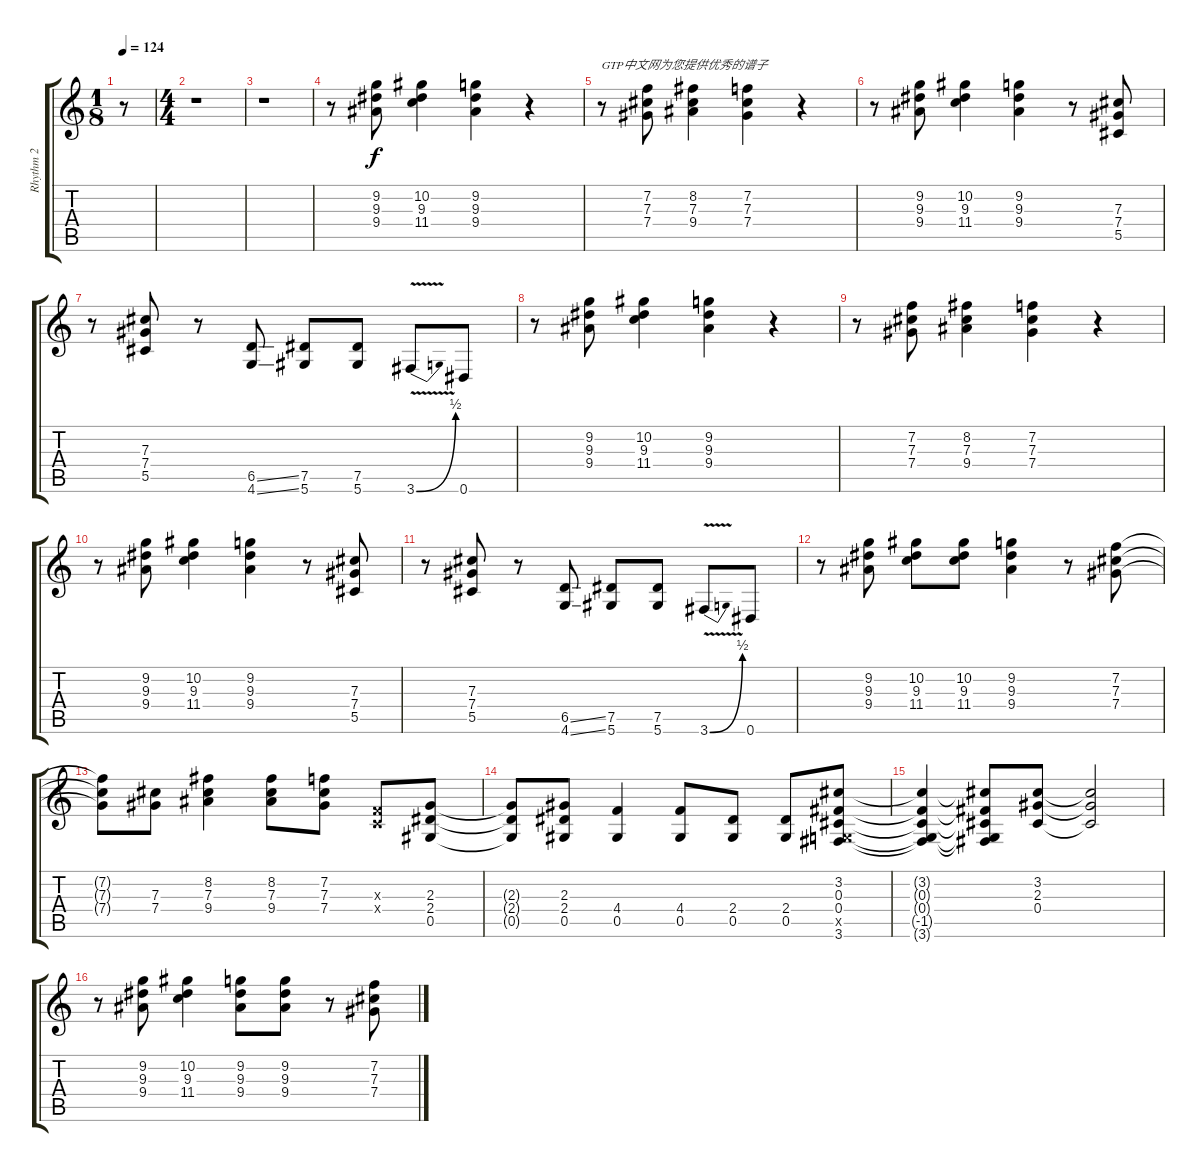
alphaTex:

\track ("Rhythm 2" "Rhythm 2") {instrument overdrivenguitar}
\staff {score tabs}
\tuning (Eb4 Bb3 Gb3 Db3 Ab2 Eb2) {hide}
\ts (1 8)
\tempo 124
\clef g2
\ks c
r.8{dy f instrument overdrivenguitar} |
\ts (4 4)
r.1 |
r.1 |
r.8 (9.2 9.3 9.4).8 (10.2 9.3 11.4).4 (9.2 9.3 9.4).4 r.4 |
r.8{txt "GTP中文网为您提供优秀的谱子"} (7.2 7.3 7.4).8 (8.2 7.3 9.4).4 (7.2 7.3 7.4).4 r.4 |
r.8 (9.2 9.3 9.4).8 (10.2 9.3 11.4).4 (9.2 9.3 9.4).4 r.8 (7.3 7.4 5.5).8 |
r.8 (7.3 7.4 5.5).8 r.8 (6.5{ss} 4.6{ss}).8 (7.5 5.6).8 (7.5 5.6).8 3.6{be (bend 0 0 60 2) v}.8 0.6.8 |
r.8 (9.2 9.3 9.4).8 (10.2 9.3 11.4).4 (9.2 9.3 9.4).4 r.4 |
r.8 (7.2 7.3 7.4).8 (8.2 7.3 9.4).4 (7.2 7.3 7.4).4 r.4 |
r.8 (9.2 9.3 9.4).8 (10.2 9.3 11.4).4 (9.2 9.3 9.4).4 r.8 (7.3 7.4 5.5).8 |
r.8 (7.3 7.4 5.5).8 r.8 (6.5{ss} 4.6{ss}).8 (7.5 5.6).8 (7.5 5.6).8 3.6{be (bend 0 0 60 2) v}.8 0.6.8 |
r.8 (9.2 9.3 9.4).8 (10.2 9.3 11.4).8 (10.2 9.3 11.4).8 (9.2 9.3 9.4).4 r.8 (7.2 7.3 7.4).8 |
(7.2{t} 7.3{t} 7.4{t}).8 (7.3 7.4).8 (8.2 7.3 9.4).4 (8.2 7.3 9.4).8 (7.2 7.3 7.4).8 (-1.3{x} -1.4{x}).8 (2.3 2.4 0.5).8 |
(2.3{t} 2.4{t} 0.5{t}).8 (2.3 2.4 0.5).8 (4.4 0.5).4 (4.4 0.5).8 (2.4 0.5).8 (2.4 0.5).8 (3.2 0.3 0.4 -1.5{x} 3.6).8 |
(3.2{t} 0.3{t} 0.4{t} -1.5{t} 3.6{t}).4 (3.2{t} 0.3{t} 0.4{t} -1.5{t} 3.6{t}).8 (3.2 2.3 0.4).8 (3.2{t} 2.3{t} 0.4{t}).2 |
r.8 (9.2 9.3 9.4).8 (10.2 9.3 11.4).4 (9.2 9.3 9.4).8 (9.2 9.3 9.4).8 r.8 (7.2 7.3 7.4).8
